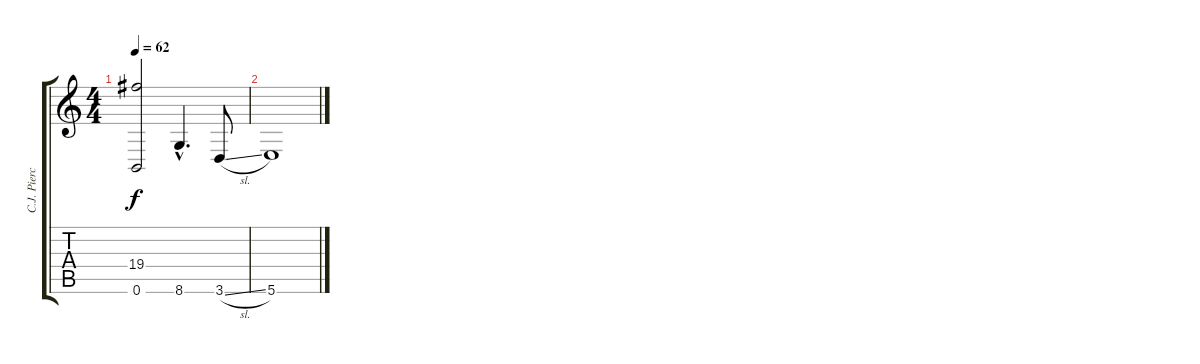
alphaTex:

\track ("C.J. Pierce | Gtr. Overdub" "C.J. Pierc") {instrument overdrivenguitar}
\staff {score tabs}
\tuning (Db4 Ab3 E3 B2 Gb2 B1) {hide}
\ts (4 4)
\tempo 62
\clef g2
\ks c
(19.4 0.6).2{dy f} 8.6{hac}.4{d} 3.6{sl}.8 |
5.6.1
